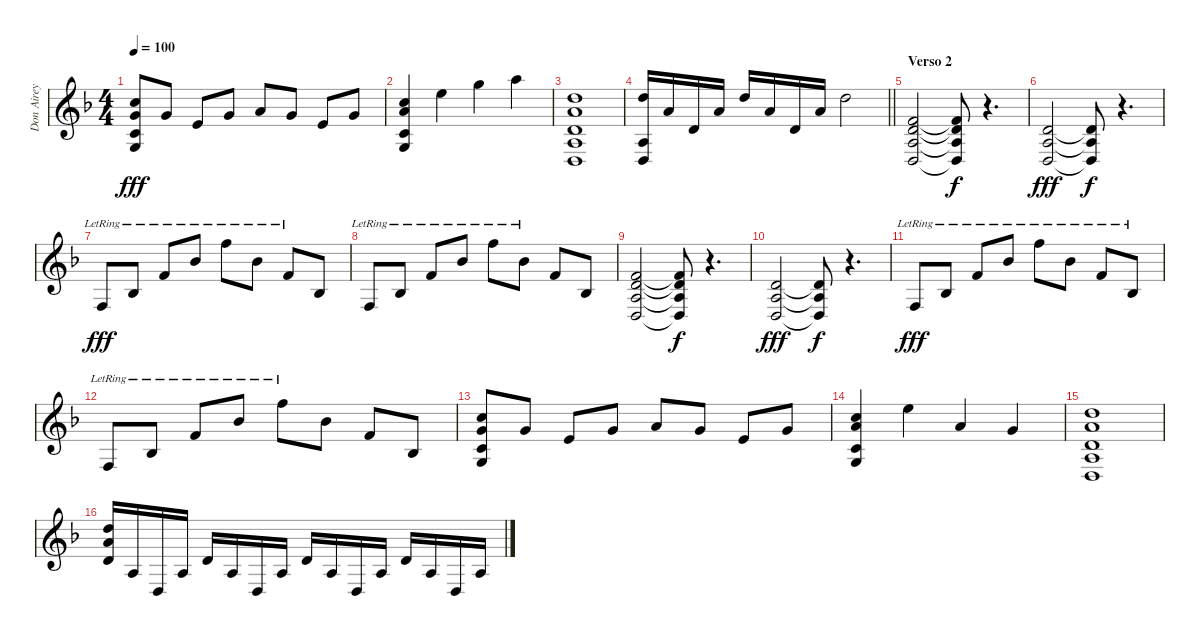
\track ("Don Airey - Keyboard" "Don Airey ") {instrument pad3polysynth}
\staff {score}
\tuning (E4 B3 G3 D3 A2 E2) {hide}
\ts (4 4)
\tempo 100
\clef g2
\ks dminor
(8.1 8.2 10.4 10.5).8{dy fff} 8.2.8 9.3.8 8.2.8 10.2.8 8.2.8 9.3.8 8.2.8 |
(8.1 10.2 10.4 10.5).4 12.1.4 15.1.4 17.1.4 |
(15.2 14.3 0.4 17.5 17.6).1 |
\barLineRight lightlight
(15.2 0.4 17.6).16 14.3.16 12.4.16 10.2.16 10.1.16 10.2.16 7.3.16 5.1.16 10.1.2 |
\section ("" "Verso 2")
(6.2 7.3 7.4 5.5).2 (6.2{t} 7.3{t} 7.4{t} 5.5{t}).8{dy f} r.4{d} |
(7.3 7.4 5.5).2{dy fff} (7.3{t} 7.4{t} 5.5{t}).8{dy f} r.4{d} |
8.5{lr}.8{dy fff} 8.4{lr}.8 6.2{lr}.8 6.1{lr}.8 13.1{lr}.8 11.2{lr}.8 10.3{lr}.8 8.4.8 |
8.5{lr}.8 8.4{lr}.8 6.2{lr}.8 6.1{lr}.8 13.1{lr}.8 11.2{lr}.8 10.3.8 8.4.8 |
(6.2 7.3 7.4 5.5).2 (6.2{t} 7.3{t} 7.4{t} 5.5{t}).8{dy f} r.4{d} |
(7.3 7.4 5.5).2{dy fff} (7.3{t} 7.4{t} 5.5{t}).8{dy f} r.4{d} |
8.5{lr}.8{dy fff} 8.4{lr}.8 6.2{lr}.8 6.1{lr}.8 13.1{lr}.8 11.2{lr}.8 10.3{lr}.8 8.4{lr}.8 |
8.5{lr}.8 8.4{lr}.8 6.2{lr}.8 6.1{lr}.8 13.1{lr}.8 11.2.8 10.3.8 8.4.8 |
(8.1 8.2 10.4 10.5).8 8.2.8 9.3.8 8.2.8 10.2.8 8.2.8 9.3.8 8.2.8 |
(8.1 10.2 10.4 10.5).4 12.1.4 10.2.4 8.2.4 |
(10.1 10.2 12.4 12.5 10.6).1 |
(10.1 10.2 12.4).16 12.5.16 10.6.16 12.5.16 12.4.16 12.5.16 10.6.16 12.5.16 12.4.16 12.5.16 10.6.16 12.5.16 12.4.16 12.5.16 10.6.16 12.5.16
